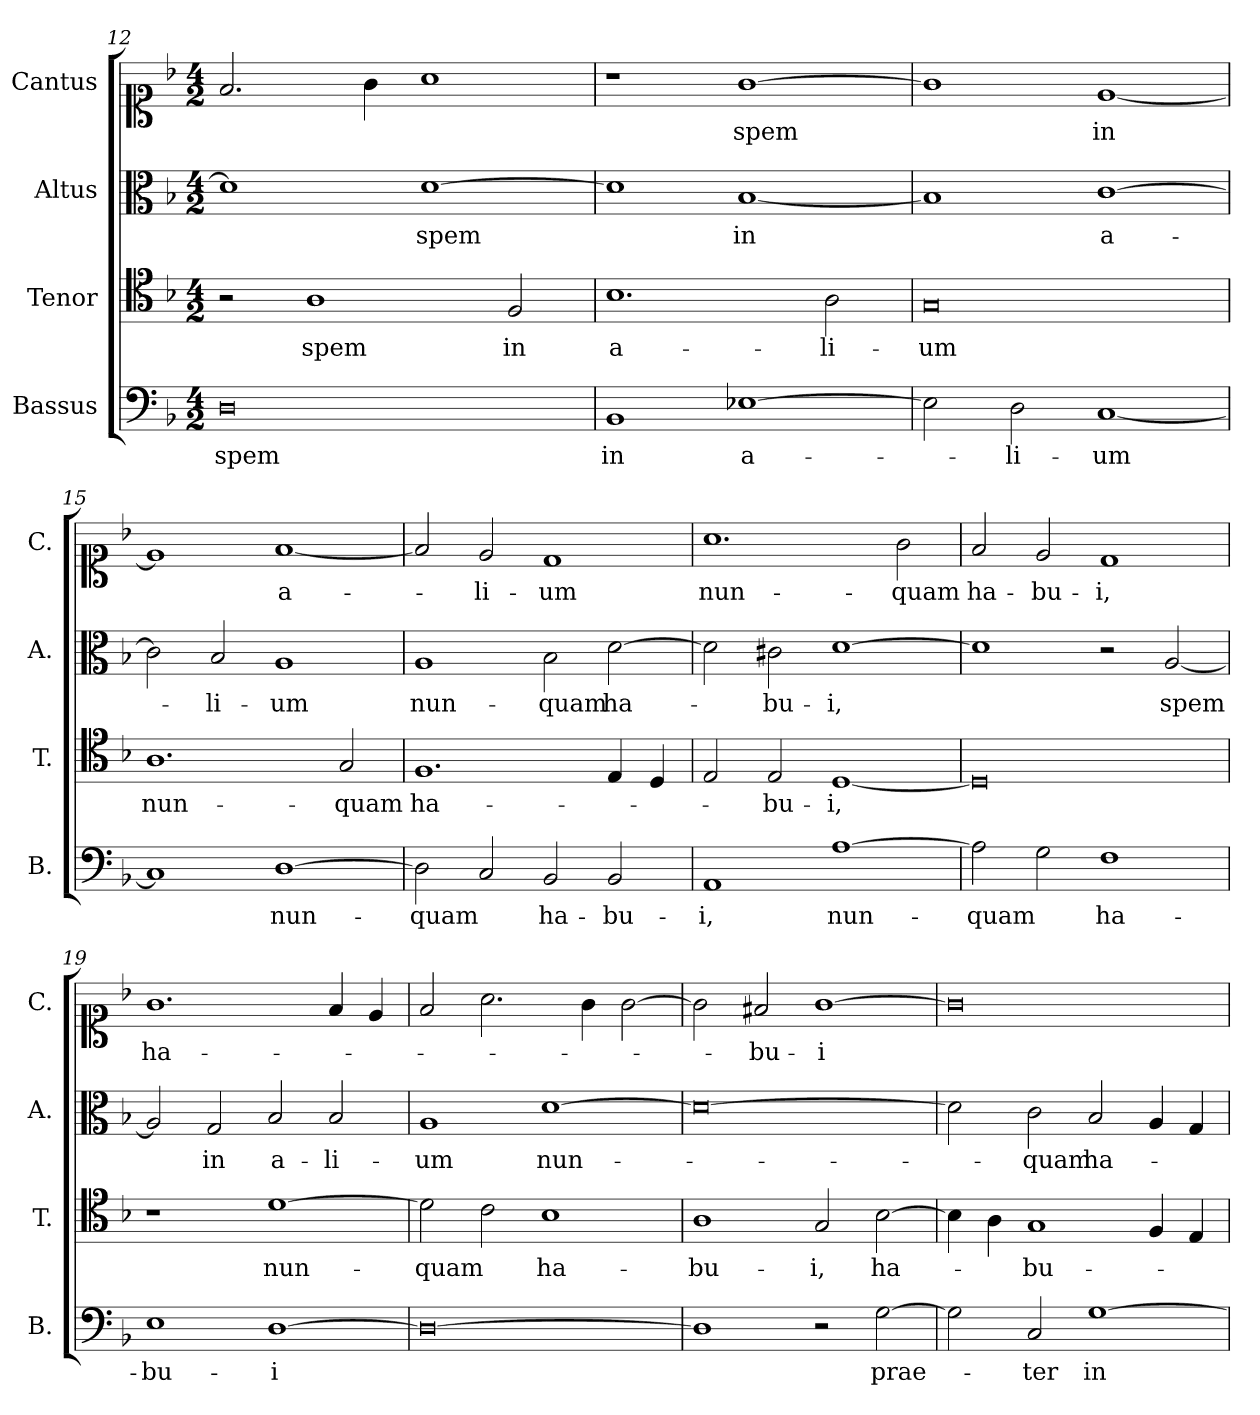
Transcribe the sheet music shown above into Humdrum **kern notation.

**kern	**text	**kern	**text	**kern	**text	**kern	**text
*part4	*part4	*part3	*part3	*part2	*part2	*part1	*part1
*staff4	*staff4	*staff3	*staff3	*staff2	*staff2	*staff1	*staff1
*I"Bassus	*	*I"Tenor	*	*I"Altus	*	*I"Cantus	*
*I'B.	*	*I'T.	*	*I'A.	*	*I'C.	*
*clefF4	*	*clefC4	*	*clefC3	*	*clefC1	*
*k[b-]	*	*k[b-]	*	*k[b-]	*	*k[b-]	*
*M4/2	*	*M4/2	*	*M4/2	*	*M4/2	*
=12	=12	=12	=12	=12	=12	=12	=12
0D	spem	2r	.	1d]	.	2.f/	.
.	.	1A	spem	.	.	.	.
.	.	.	.	.	.	4g\	.
.	.	.	.	[1d	spem	1a	.
.	.	2F/	in	.	.	.	.
=13	=13	=13	=13	=13	=13	=13	=13
1BB-	in	1.B-	a-	1d]	.	1r	.
[1E-X	a-	.	.	[1B-	in	[1g	spem
.	.	2A\	-li-	.	.	.	.
=14	=14	=14	=14	=14	=14	=14	=14
2E-\]	.	0G	-um	1B-]	.	1g]	.
2D\	-li-	.	.	.	.	.	.
[1C	-um	.	.	[1c	a-	[1e	in
=15	=15	=15	=15	=15	=15	=15	=15
1C]	.	1.A	nun-	2c\]	.	1e]	.
.	.	.	.	2B-/	-li-	.	.
[1D	nun-	.	.	1A	-um	[1f	a-
.	.	2G/	-quam	.	.	.	.
!!LO:LB:g=z
=16	=16	=16	=16	=16	=16	=16	=16
2D\]	-quam	1.F	ha-	1A	nun-	2f/]	.
2C/	.	.	.	.	.	2e/	-li-
2BB-/	ha-	.	.	2B-\	-quam	1d	-um
2BB-/	-bu-	4E/	.	[2d\	ha-	.	.
.	.	4D/	.	.	.	.	.
=17	=17	=17	=17	=17	=17	=17	=17
1AA	-i,	2E/	.	2d\]	.	1.a	nun-
.	.	2E/	-bu-	2c#X\	-bu-	.	.
[1A	nun-	[1D	-i,	[1d	-i,	.	.
.	.	.	.	.	.	2g\	-quam
=18	=18	=18	=18	=18	=18	=18	=18
2A\]	-quam	0D]	.	1d]	.	2f/	ha-
2G\	.	.	.	.	.	2e/	-bu-
1F	ha-	.	.	2r	.	1d	-i,
.	.	.	.	[2A/	spem	.	.
=19	=19	=19	=19	=19	=19	=19	=19
1E	-bu-	1r	.	2A/]	.	1.g	ha-
.	.	.	.	2G/	in	.	.
[1D	-i	[1d	nun-	2B-/	a-	.	.
.	.	.	.	2B-/	-li-	4f/	.
.	.	.	.	.	.	4e/	.
=20	=20	=20	=20	=20	=20	=20	=20
0D_	.	2d\]	-quam	1A	-um	2f/	.
.	.	2c\	.	.	.	2.a\	.
.	.	1B-	ha-	[1d	nun-	.	.
.	.	.	.	.	.	4g\	.
.	.	.	.	.	.	[2g\	.
=21	=21	=21	=21	=21	=21	=21	=21
1D]	.	1A	-bu-	0d_	.	2g\]	.
.	.	.	.	.	.	2f#X/	-bu-
2r	.	2G/	-i,	.	.	[1g	-i
[2G\	prae-	[2B-\	ha-	.	.	.	.
!!LO:PB:g=z
=22	=22	=22	=22	=22	=22	=22	=22
2G\]	.	4B-\]	.	2d\]	.	0g]	.
.	.	4A\	.	.	.	.	.
2C/	-ter	1G	-bu-	2c\	-quam	.	.
[1G	in	.	.	2B-/	ha-	.	.
.	.	4F/	.	4A/	.	.	.
.	.	4E/	.	4G/	.	.	.
=	=	=	=	=	=	=	=
*-	*-	*-	*-	*-	*-	*-	*-
